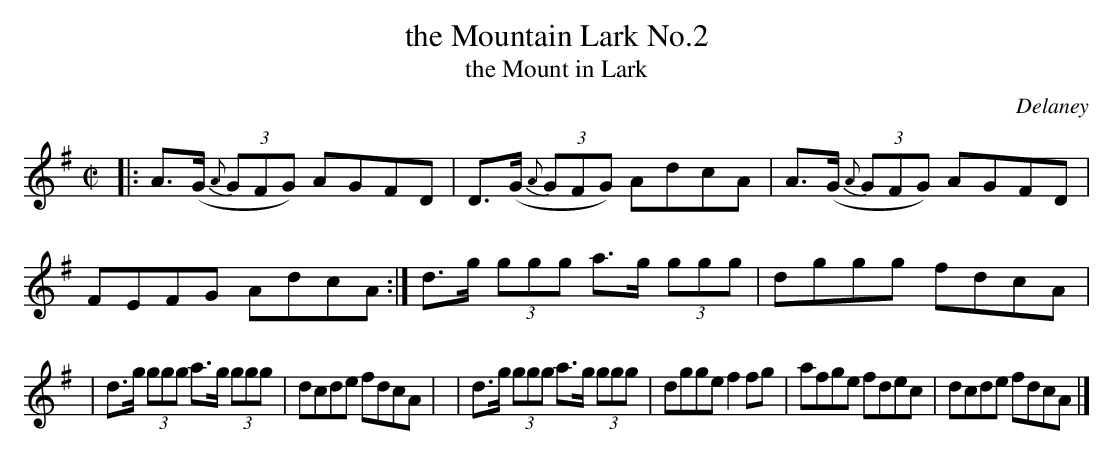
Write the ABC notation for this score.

X:1
T: the Mountain Lark No.2
T: the Mount in Lark
O: Delaney
M: C|
L: 1/8
K: G
|: A>(G (3{A}GFG) AGFD | D>(G (3{A}GFG) AdcA | A>(G (3{A}GFG) AGFD | FEFG AdcA :| d>g (3ggg a>g (3ggg | dggg fdcA |
| d>g (3ggg a>g (3ggg | dcde fdcA | | d>g (3ggg a>g (3ggg | dgge f2fg | afge fdec | dcde fdcA |]
